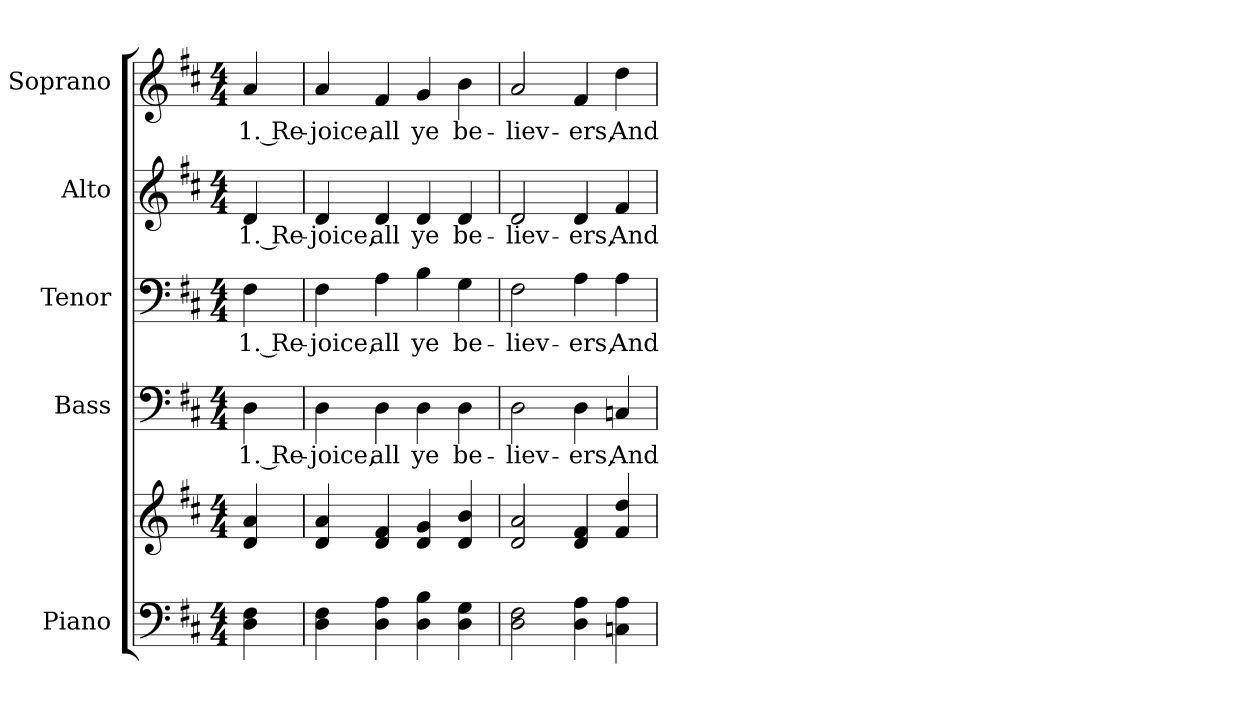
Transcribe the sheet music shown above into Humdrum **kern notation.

**kern	**kern	**kern	**text	**kern	**text	**kern	**text	**kern	**text
*part5	*part5	*part4	*part4	*part3	*part3	*part2	*part2	*part1	*part1
*staff6	*staff5	*staff4	*staff4	*staff3	*staff3	*staff2	*staff2	*staff1	*staff1
*I"Piano	*	*I"Bass	*	*I"Tenor	*	*I"Alto	*	*I"Soprano	*
*I'Pno.	*	*I'B.	*	*I'T.	*	*I'A.	*	*I'S.	*
!!LO:PB:g=z
*clefF4	*clefG2	*clefF4	*	*clefF4	*	*clefG2	*	*clefG2	*
*k[f#c#]	*k[f#c#]	*k[f#c#]	*	*k[f#c#]	*	*k[f#c#]	*	*k[f#c#]	*
*D:	*D:	*D:	*	*D:	*	*D:	*	*D:	*
*M4/4	*M4/4	*M4/4	*	*M4/4	*	*M4/4	*	*M4/4	*
*MM135	*MM135	*MM135	*	*MM135	*	*MM135	*	*MM135	*
=	=	=	=	=	=	=	=	=	=
!	!	!	!LO:LY:b:color=#000000	!	!	!	!	!	!
!	!	!	!	!	!LO:LY:b:color=#000000	!	!	!	!
!	!	!	!	!	!	!	!LO:LY:b:color=#000000	!	!
!	!	!	!	!	!	!	!	!	!LO:LY:b:color=#000000
4Di\ 4F#i	4di/ 4ai	4Di\	1. Re-	4F#i\	1. Re-	4di/	1. Re-	4ai/	1. Re-
=1	=1	=1	=1	=1	=1	=1	=1	=1	=1
!	!	!	!LO:LY:b:color=#000000	!	!	!	!	!	!
!	!	!	!	!	!LO:LY:b:color=#000000	!	!	!	!
!	!	!	!	!	!	!	!LO:LY:b:color=#000000	!	!
!	!	!	!	!	!	!	!	!	!LO:LY:b:color=#000000
4Di\ 4F#i	4di/ 4ai	4Di\	-joice,	4F#i\	-joice,	4di/	-joice,	4ai/	-joice,
!	!	!	!LO:LY:b:color=#000000	!	!	!	!	!	!
!	!	!	!	!	!LO:LY:b:color=#000000	!	!	!	!
!	!	!	!	!	!	!	!LO:LY:b:color=#000000	!	!
!	!	!	!	!	!	!	!	!	!LO:LY:b:color=#000000
4Di\ 4Ai	4di/ 4f#i	4Di\	all	4Ai\	all	4di/	all	4f#i/	all
!	!	!	!LO:LY:b:color=#000000	!	!	!	!	!	!
!	!	!	!	!	!LO:LY:b:color=#000000	!	!	!	!
!	!	!	!	!	!	!	!LO:LY:b:color=#000000	!	!
!	!	!	!	!	!	!	!	!	!LO:LY:b:color=#000000
4Di\ 4Bi	4di/ 4gi	4Di\	ye	4Bi\	ye	4di/	ye	4gi/	ye
!	!	!	!LO:LY:b:color=#000000	!	!	!	!	!	!
!	!	!	!	!	!LO:LY:b:color=#000000	!	!	!	!
!	!	!	!	!	!	!	!LO:LY:b:color=#000000	!	!
!	!	!	!	!	!	!	!	!	!LO:LY:b:color=#000000
4Di\ 4Gi	4di/ 4bi	4Di\	be-	4Gi\	be-	4di/	be-	4bi\	be-
=2	=2	=2	=2	=2	=2	=2	=2	=2	=2
!	!	!	!LO:LY:b:color=#000000	!	!	!	!	!	!
!	!	!	!	!	!LO:LY:b:color=#000000	!	!	!	!
!	!	!	!	!	!	!	!LO:LY:b:color=#000000	!	!
!	!	!	!	!	!	!	!	!	!LO:LY:b:color=#000000
2Di\ 2F#i	2di/ 2ai	2Di\	-liev-	2F#i\	-liev-	2di/	-liev-	2ai/	-liev-
!	!	!	!LO:LY:b:color=#000000	!	!	!	!	!	!
!	!	!	!	!	!LO:LY:b:color=#000000	!	!	!	!
!	!	!	!	!	!	!	!LO:LY:b:color=#000000	!	!
!	!	!	!	!	!	!	!	!	!LO:LY:b:color=#000000
4Di\ 4Ai	4di/ 4f#i	4Di\	-ers,	4Ai\	-ers,	4di/	-ers,	4f#i/	-ers,
!	!	!	!LO:LY:b:color=#000000	!	!	!	!	!	!
!	!	!	!	!	!LO:LY:b:color=#000000	!	!	!	!
!	!	!	!	!	!	!	!LO:LY:b:color=#000000	!	!
!	!	!	!	!	!	!	!	!	!LO:LY:b:color=#000000
4Cni\ 4Ai	4f#i/ 4ddi	4Cni/	And	4Ai\	And	4f#i/	And	4ddi\	And
=	=	=	=	=	=	=	=	=	=
*-	*-	*-	*-	*-	*-	*-	*-	*-	*-
